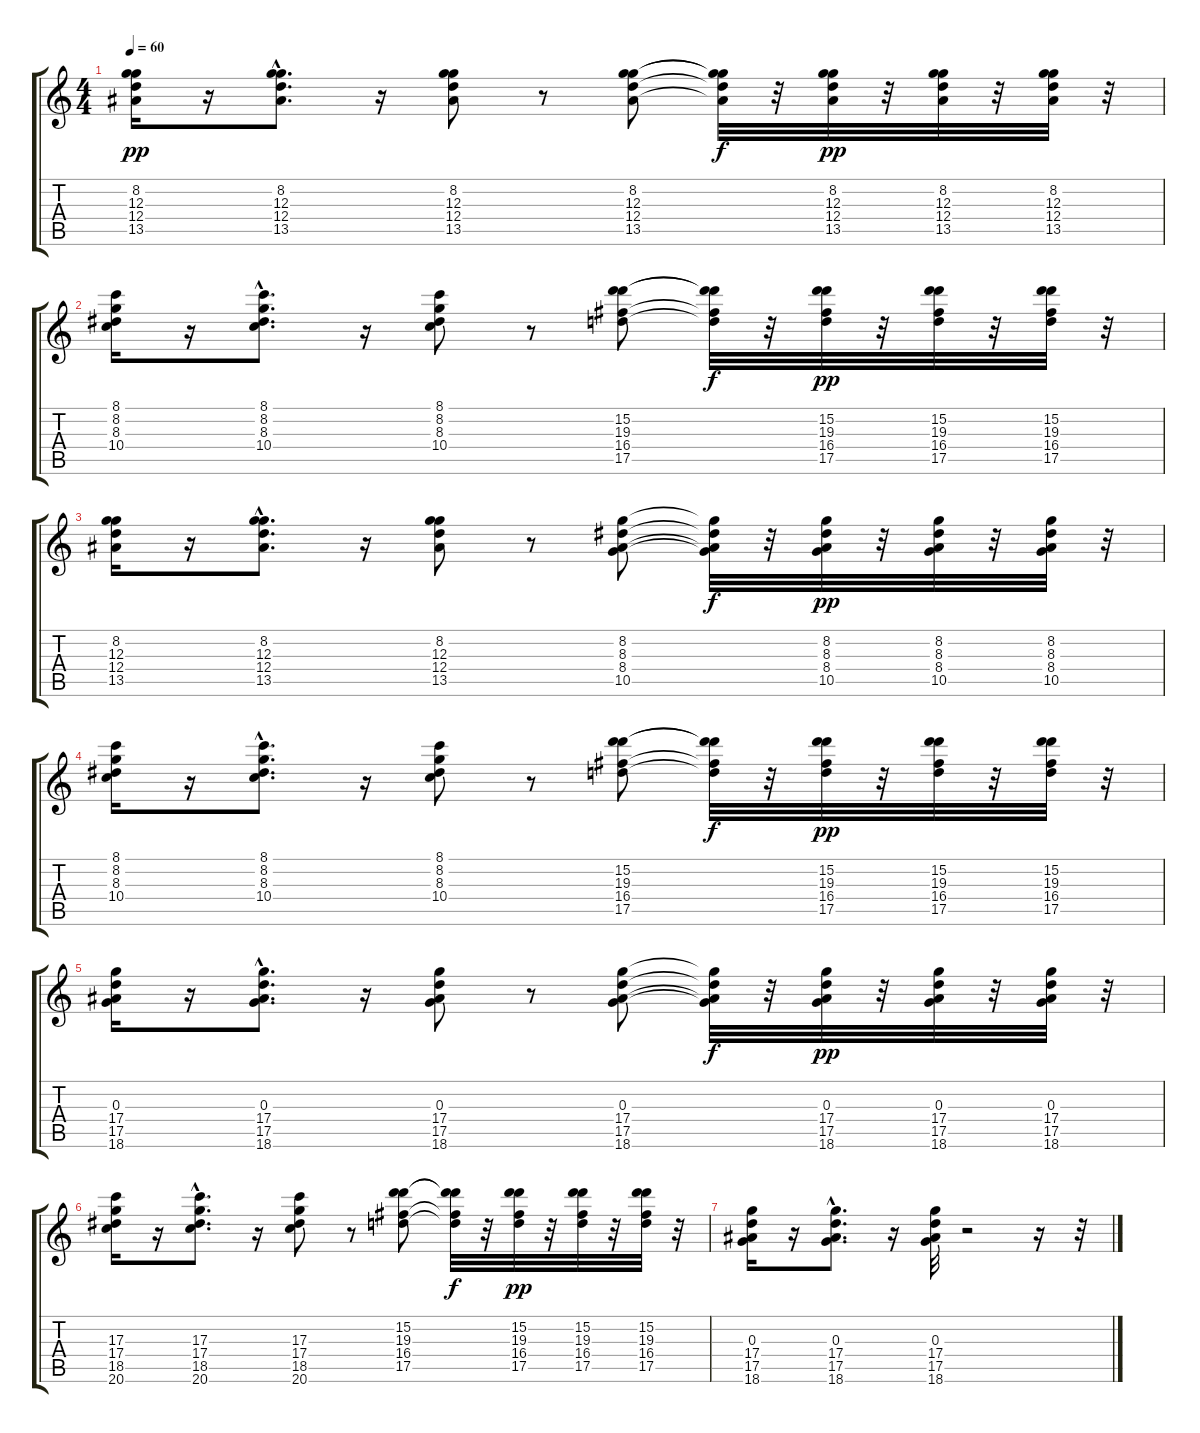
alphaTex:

\track "" {instrument acousticguitarsteel}
\staff {score tabs}
\tuning (E4 B3 G3 D3 A2 E2) {hide}
\ts (4 4)
\tempo 60
\clef g2
\ks c
(8.2 12.3 12.4 13.5).16{dy pp} r.16 (8.2{hac} 12.3{hac} 12.4{hac} 13.5{hac}).8{d} r.16 (8.2 12.3 12.4 13.5).8 r.8 (8.2 12.3 12.4 13.5).8 (8.2{t} 12.3{t} 12.4{t} 13.5{t}).32{dy f} r.32 (8.2 12.3 12.4 13.5).32{dy pp} r.32 (8.2 12.3 12.4 13.5).32 r.32 (8.2 12.3 12.4 13.5).32 r.32 |
(8.1 8.2 8.3 10.4).16 r.16 (8.1{hac} 8.2{hac} 8.3{hac} 10.4{hac}).8{d} r.16 (8.1 8.2 8.3 10.4).8 r.8 (15.2 19.3 16.4 17.5).8 (15.2{t} 19.3{t} 16.4{t} 17.5{t}).32{dy f} r.32 (15.2 19.3 16.4 17.5).32{dy pp} r.32 (15.2 19.3 16.4 17.5).32 r.32 (15.2 19.3 16.4 17.5).32 r.32 |
(8.2 12.3 12.4 13.5).16 r.16 (8.2{hac} 12.3{hac} 12.4{hac} 13.5{hac}).8{d} r.16 (8.2 12.3 12.4 13.5).8 r.8 (8.2 8.3 8.4 10.5).8 (8.2{t} 8.3{t} 8.4{t} 10.5{t}).32{dy f} r.32 (8.2 8.3 8.4 10.5).32{dy pp} r.32 (8.2 8.3 8.4 10.5).32 r.32 (8.2 8.3 8.4 10.5).32 r.32 |
(8.1 8.2 8.3 10.4).16 r.16 (8.1{hac} 8.2{hac} 8.3{hac} 10.4{hac}).8{d} r.16 (8.1 8.2 8.3 10.4).8 r.8 (15.2 19.3 16.4 17.5).8 (15.2{t} 19.3{t} 16.4{t} 17.5{t}).32{dy f} r.32 (15.2 19.3 16.4 17.5).32{dy pp} r.32 (15.2 19.3 16.4 17.5).32 r.32 (15.2 19.3 16.4 17.5).32 r.32 |
(0.3 17.4 17.5 18.6).16 r.16 (0.3{hac} 17.4{hac} 17.5{hac} 18.6{hac}).8{d} r.16 (0.3 17.4 17.5 18.6).8 r.8 (0.3 17.4 17.5 18.6).8 (0.3{t} 17.4{t} 17.5{t} 18.6{t}).32{dy f} r.32 (0.3 17.4 17.5 18.6).32{dy pp} r.32 (0.3 17.4 17.5 18.6).32 r.32 (0.3 17.4 17.5 18.6).32 r.32 |
(17.3 17.4 18.5 20.6).16 r.16 (17.3{hac} 17.4{hac} 18.5{hac} 20.6{hac}).8{d} r.16 (17.3 17.4 18.5 20.6).8 r.8 (15.2 19.3 16.4 17.5).8 (15.2{t} 19.3{t} 16.4{t} 17.5{t}).32{dy f} r.32 (15.2 19.3 16.4 17.5).32{dy pp} r.32 (15.2 19.3 16.4 17.5).32 r.32 (15.2 19.3 16.4 17.5).32 r.32 |
(0.3 17.4 17.5 18.6).16{instrument acousticguitarsteel} r.16 (0.3{hac} 17.4{hac} 17.5{hac} 18.6{hac}).8{d} r.16 (0.3 17.4 17.5 18.6).32 r.2 r.16 r.32
